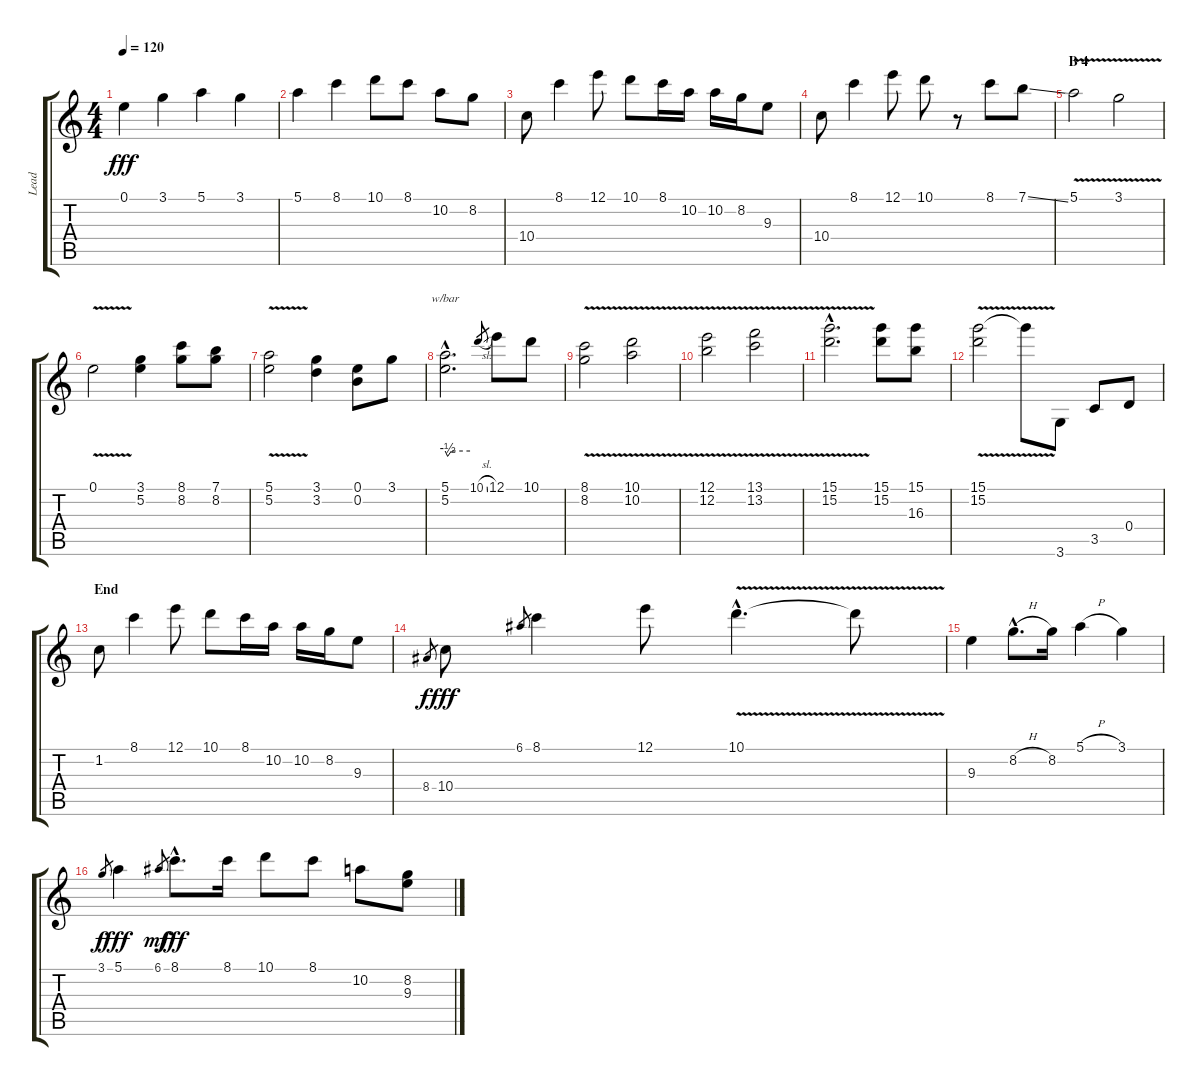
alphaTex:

\track ("Lead" "Lead") {instrument acousticguitarnylon}
\staff {score tabs}
\tuning (E4 B3 G3 D3 A2 E2) {hide}
\ts (4 4)
\tempo 120
\clef g2
\ks c
0.1.4{dy fff} 3.1.4 5.1.4 3.1.4 |
5.1.4 8.1.4 10.1.8 8.1.8 10.2.8 8.2.8 |
10.4.8{instrument acousticguitarnylon} 8.1.4 12.1.8 10.1.8 8.1.16 10.2.16 10.2.16 8.2.16 9.3.8 |
10.4.8 8.1.4 12.1.8 10.1.8 r.8 8.1.8{instrument acousticguitarsteel} 7.1{ss}.8 |
\section ("" "B 4")
5.1{v}.2 3.1{v}.2 |
0.1{v}.2 (3.1 5.2).4 (8.1 8.2).8 (7.1 8.2).8 |
(5.1{v} 5.2{v}).2 (3.1 3.2).4 (0.1 0.2).8 3.1.8 |
(5.1{hac} 5.2{hac}).2{d tbe (custom default 0 0 6 -2 15 0 60 0)} 10.1{sl}.8{gr} 12.1.8 10.1.8 |
(8.1{v} 8.2{v}).2 (10.1{v} 10.2{v}).2 |
(12.1{v} 12.2{v}).2 (13.1{v} 13.2{v}).2 |
(15.1{v hac} 15.2{v hac}).2{d} (15.1 15.2).8 (15.1 16.3).8 |
(15.1{v} 15.2{v}).2 15.1{t}.8 3.6.8{instrument electricguitarclean} 3.5.8 0.4.8 |
\section ("" "End")
1.2.8{instrument electricguitarjazz} 8.1.4 12.1.8 10.1.8 8.1.16 10.2.16 10.2.16 8.2.16 9.3.8 |
8.4.8{gr dy f} 10.4.8{dy fff} 6.1.8{gr} 8.1.4 12.1.8 10.1{v hac}.4{d} 10.1{t}.8 |
9.3.4 8.2{h hac}.8{d} 8.2.16 5.1{h}.4 3.1.4 |
3.1.8{gr dy f} 5.1.4{dy fff} 6.1.8{gr dy mf} 8.1{hac}.8{d dy fff} 8.1.16 10.1.8 8.1.8 10.2.8 (8.2 9.3).8
